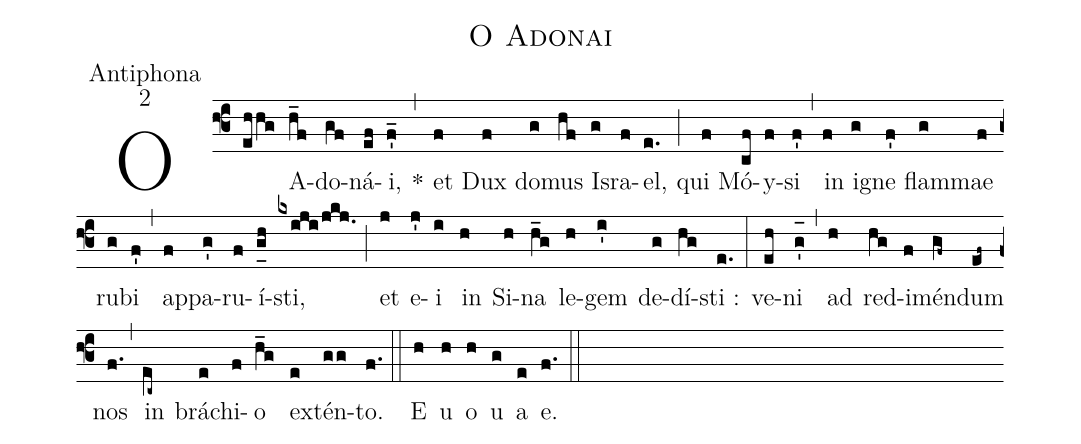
name:O Adonai;
office-part:Antiphona;
mode:2;
%%
(f3) O(ehhg) A(h_f)do(gf)ná(ef)i,(f'_) *(,) et(f) Dux(f) do(g)mus(hf) Is(g)ra(f)el,(e.) (;) qui(f) Mó(cf)y(f)si(f') (,) in(f) i(g)gne(f') flam(g)mae(f) ru(g)bi(f') (,) ap(f)pa(g')ru(f)í(g_[uh:l]h)sti,(kxiji/jkj.) (;) et(j) e(j')i(i) in(h) Si(h)na(h_g) le(h)gem(i') de(g)dí(hg)sti :(e.) (:) ve(eh)ni(g'_[oh:h]) (,) ad(h) red(hg)i(f)mén(gf~)dum(ef~) nos(f.) (,) in(ec~) brá(e)chi(f)o(h_g) ex(e)tén(gg)to.(f.) (::) <eu>E(h) u(h) o(h) u(g) a(e) e.</eu>(f.) (::)
